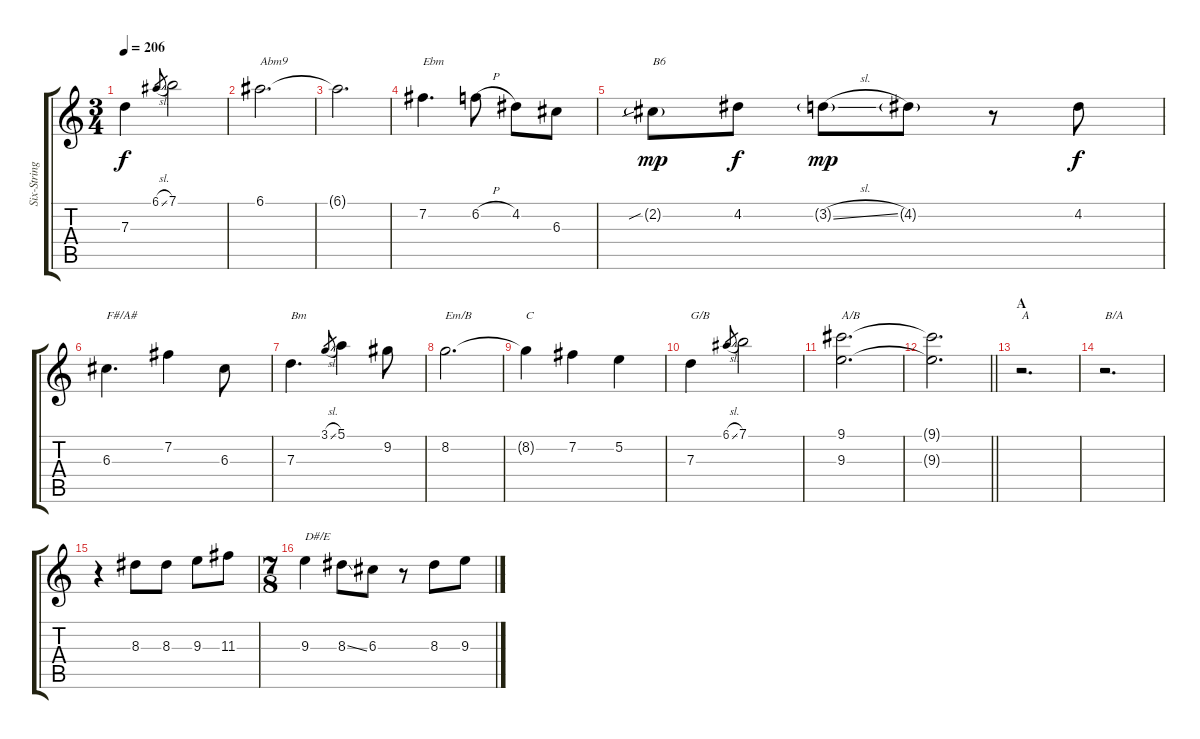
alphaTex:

\track ("Six-String (Solo)" "Six-String") {instrument electricguitarjazz}
\staff {score tabs}
\tuning (E4 B3 G3 D3 A2 E2) {hide}
\ts (3 4)
\tempo 206
\clef g2
\ks c
7.3.4{dy f} 6.1{sl}.8{gr} 7.1.2 |
6.1.2{d txt "Abm9"} |
6.1{t}.2{d} |
7.2.4{d txt "Ebm"} 6.2{h}.8 4.2.8 6.3.8 |
2.2{sib g}.8{txt "B6" dy mp} 4.2.8{dy f} 3.2{sl g}.8{dy mp} 4.2{g}.8 r.8 4.2.8{dy f} |
6.3.4{d txt "F#/A#"} 7.2.4 6.3.8 |
7.3.4{d txt "Bm"} 3.1{sl}.8{gr} 5.1.4 9.2.8 |
8.2.2{d txt "Em/B"} |
8.2{t}.4{txt "C"} 7.2.4 5.2.4 |
7.3.4{txt "G/B"} 6.1{sl}.8{gr} 7.1.2 |
(9.1 9.3).2{d txt "A/B"} |
\barLineRight lightlight
(9.1{t} 9.3{t}).2{d} |
\section ("" "A")
r.2{d txt "A"} |
r.2{d txt "B/A"} |
r.4 8.3.8 8.3.8 9.3.8 11.3.8 |
\ts (7 8)
9.3.4{txt "D#/E"} 8.3{ss}.8 6.3.8 r.8 8.3.8 9.3.8
